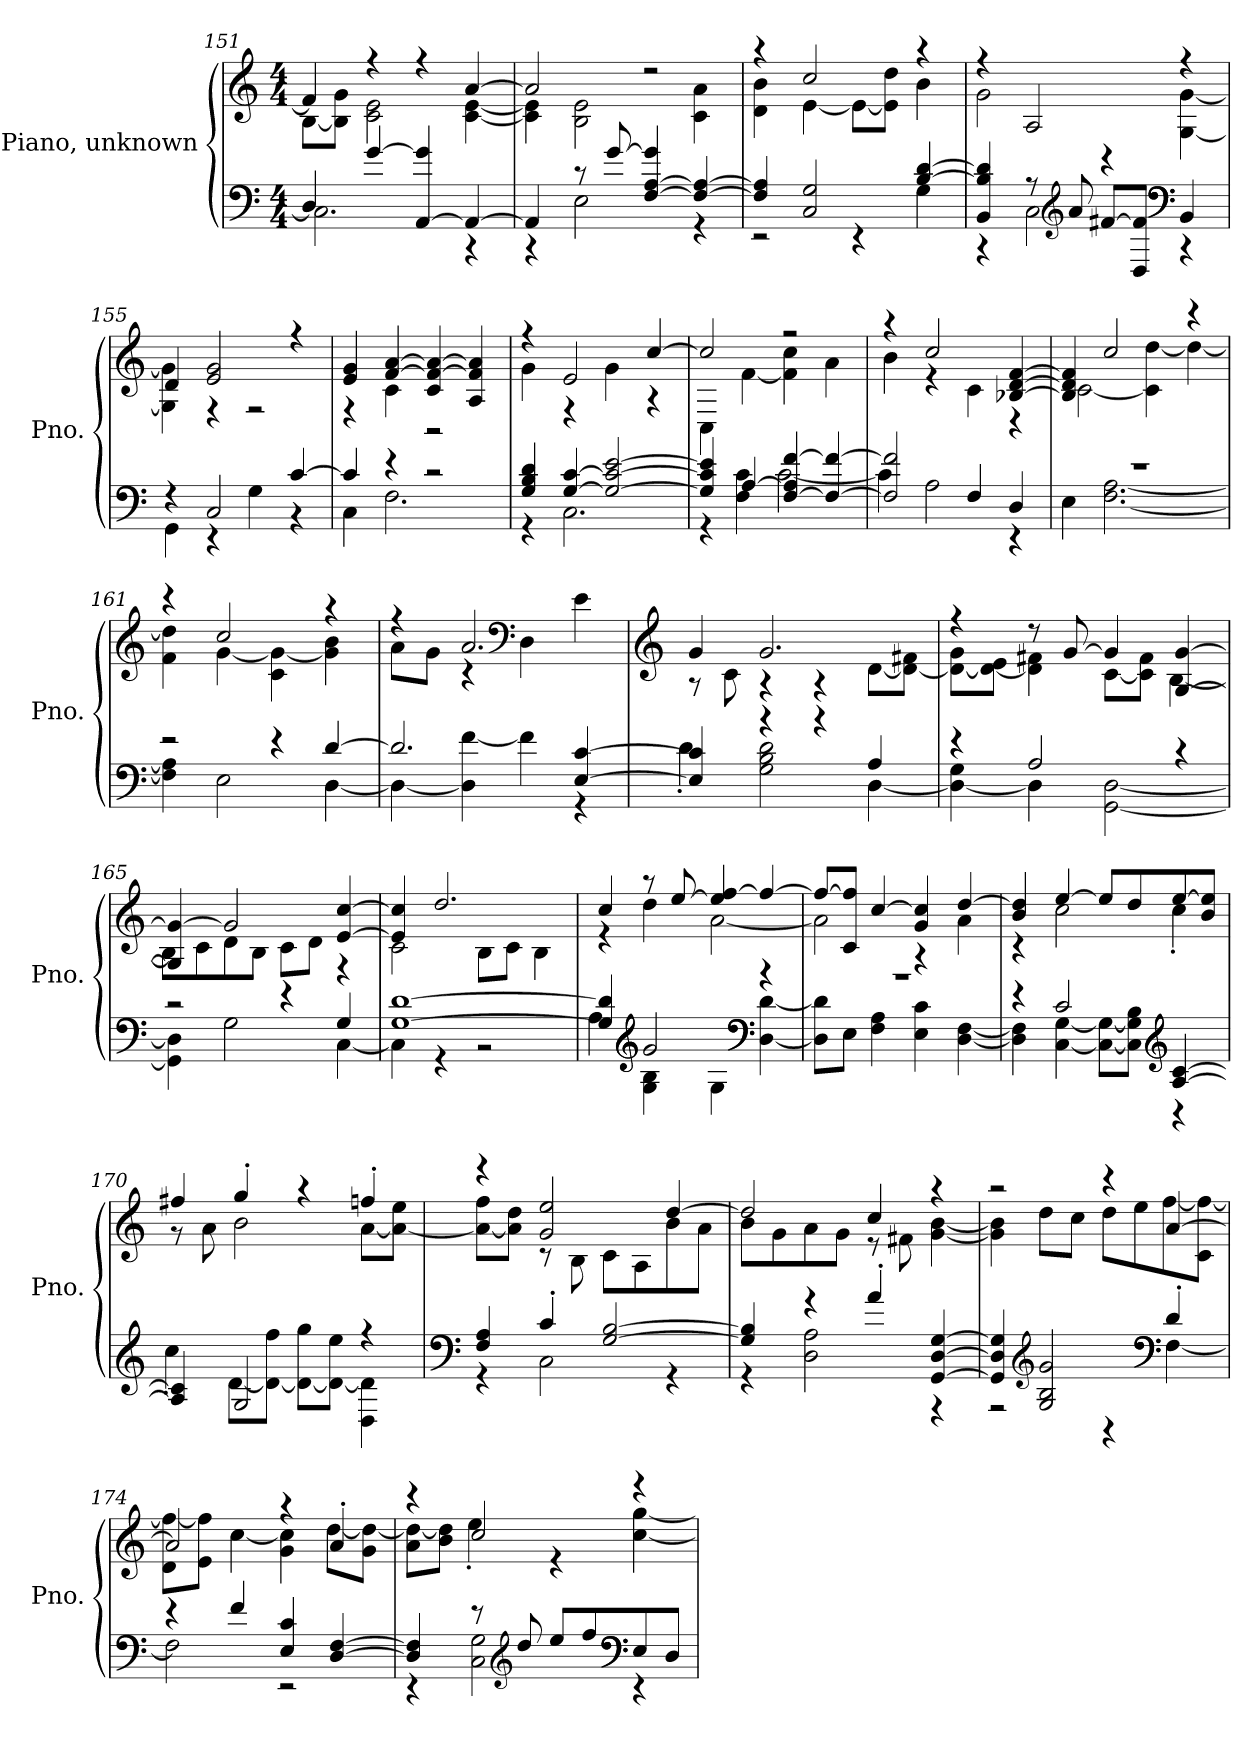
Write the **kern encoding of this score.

**kern	**kern
*part1	*part1
*staff2	*staff1
*I"Piano, unknown	*
*I'Pno.	*
*clefF4	*clefG2
*k[]	*k[]
*M4/4	*M4/4
=151	=151
*^	*^
4D/]	2.C\	4f/]	[8B\L
.	.	.	8B\] 8g\J
[4g/	.	4r	2c\ 2e\
[4AA/ 4g/]	.	4r	.
4AA/_	4r	[4a/	[4c\ [4e\
=152	=152	=152	=152
4AA/]	4r	2a/]	4c\] 4e\]
8r	2E\	.	2B\ 2e\
[8g/	.	.	.
[4F/ [4A/ 4g/]	.	2r	.
4F/_ 4A/_	4r	.	4c\ 4a\
=153	=153	=153	=153
4F/] 4A/]	2r	4r	4d\ 4b\
2C/ 2G/	.	2cc/	[4e\
.	4r	.	8e\L_
.	.	.	8e\] 8dd\J
[4B/ [4d/	4G\	4r	4b\
=154	=154	=154	=154
4BB/ 4B/] 4d/]	4r	4r	2g\
8r	2C\	2A/	.
*clefG2	*	*	*
8a/	.	.	.
[8f#X/L	.	.	4r
8D/ 8f#/]J	.	.	.
*clefF4	*	*	*
4BB/	4r	4r	[4G\ [4g\
!!LO:LB:g=z	!!
=155	=155	=155	=155
4r	4GG\	4d/	4G\] 4g\]
2C/	4r	2e/ 2g/	4r
.	4G\	.	2r
[4c/	4r	4r	.
=156	=156	=156	=156
4c/]	4C\	4e/ 4g/	4r
4r	2.F\	[4f/ [4a/	4c\
2r	.	4c/ 4f/_ 4a/_	2r
.	.	4A/ 4f/] 4a/]	.
=157	=157	=157	=157
4G/ 4B/ 4d/	4r	4r	4g\
[4G/ [4c/	2.C\	2e/	4r
2G/_ 2c/_ [2e/	.	.	4g\
.	.	[4cc/	4r
=158	=158	=158	=158
4G/] 4c/] 4e/]	4r	2cc/]	4C\
[4A/	4F\ 4c\	.	[4f\
[4F/ 4A/] [4f/	[2c\	2r	4f\] 4cc\
4F/_ 4f/_	.	.	4a\
=159	=159	=159	=159
2F/] 2f/]	4c\]	4r	4b\
.	2A\	2cc/	4r
4F/	.	.	4c\
4D/	4r	[4B-X/ [4d/ [4f/	4r
=160	=160	=160	=160
1r	4E\	4B-/] 4d/] 4f/]	[2c\
.	[2.F\ [2.A\	2cc/	.
.	.	.	4c\] [4dd\
.	.	4r	4dd\_
=161	=161	=161	=161
2r	4F\] 4A\]	4r	4f\ 4dd\]
.	2E\	2cc/	[4g\
4r	.	.	4c\ 4g\_
[4d/	[4D\	4r	4g\] 4b\
!!LO:LB:g=z	!!
=162	=162	=162	=162
2.d/]	4D\_	4r	8a\L
.	.	.	8g\J
.	4D\] [4f\	2.a/	4r
*	*	*clefF4	*
.	4f\]	.	4D\
[4E/ [4c/	4r	.	4e\
=163	=163	=163	=163
*	*	*clefG2	*
4E/] 4c/]	4d'\	4g/	8r
.	.	.	8c\
4r	2G\ 2B\ 2d\	2.g/	4r
4r	.	.	4r
4A/	[4D\	.	[8d\L
.	.	.	8d\_ 8f#X\J
=164	=164	=164	=164
4r	4D\_ 4G\	4r	8d\_ 8g\L
.	.	.	8d\_ 8e\J
2A/	4D\]	8r	4d\] 4f#X\
.	.	[8g/	.
.	[2GG\ [2D\	4g/]	[8c\L
.	.	.	8c\] 8f#\J
4r	.	[4G/ [4g/	[4B\
=165	=165	=165	=165
2r	4GG\] 4D\]	4G/] 4g/_	8B\L]
.	.	.	8c\
.	2G\	2g/]	8d\
.	.	.	8B\J
4r	.	.	8c\L
.	.	.	8d\J
4G/	[4C\	[4e/ [4cc/	4r
=166	=166	=166	=166
[1G [1d	4C\]	4e/] 4cc/]	2c\
.	4r	2.dd/	.
.	2r	.	8B\L
.	.	.	8c\J
.	.	.	4B\
!!LO:LB:g=z	!!
=167	=167	=167	=167
4G/] 4d/]	4A\	4cc/	4r
*clefG2	*	*	*
2g/	4G\ 4B\	8r	4dd\
.	.	[8ee/	.
.	4G\	4ee/] [4ff/	[2a\
*clefF4	*	*	*
4r	[4D\ [4d\	4ff/_	.
=168	=168	=168	=168
1r	8D\] 8d\]L	8ff/L_	2a\]
.	8E\J	8c/ 8ff/]J	.
.	4F\ 4A\	[4cc/	.
.	4E\ 4c\	4g/ 4cc/]	4r
.	[4D\ [4F\	[4dd/	4a\
=169	=169	=169	=169
4r	4D\] 4F\]	4b/ 4dd/]	4r
2c/	[4C\ [4G\	[4ee/	2cc\
.	8C\_ 8G\_L	8ee/L]	.
.	8C\] 8G\] 8B\J	8dd/	.
*clefG2	*	*	*
[4A/ [4c/	4r	[8ee/	4cc'\
.	.	8b/ 8ee/]J	.
=170	=170	=170	=170
4A/] 4c/]	4cc'\	4ff#X/	8r
.	.	.	8a\
2G/	[8d\L	4gg'/	2b\
.	8d\_ 8ff\J	.	.
.	8d\_ 8gg\L	4r	.
.	8d\_ 8ee\J	.	.
4r	4D\ 4d\]	4ffn'/	[8a\L
.	.	.	8a\_ 8ee\J
!!LO:PB:g=z	!!
=171	=171	=171	=171
*clefF4	*	*	*
4F/ 4A/	4r	4r	8a\_ 8ff\L
.	.	.	8a\] 8dd\J
4c'/	2C\	2g/ 2ee/	8r
.	.	.	8B\
[2G/ [2B/	.	.	8c\L
.	.	.	8A\
.	4r	[4dd/	8b\
.	.	.	8a\J
=172	=172	=172	=172
4G/] 4B/]	4r	2dd/]	8b\L
.	.	.	8g\
4r	2D\ 2A\	.	8a\
.	.	.	8g\J
4a'/	.	4cc/	8r
.	.	.	8f#X\
[4GG/ [4D/ [4G/	4r	4r	[4g\ [4b\
=173	=173	=173	=173
4GG/] 4D/] 4G/]	2r	2r	4g\] 4b\]
*clefG2	*	*	*
2G/ 2B/ 2g/	.	.	8dd\L
.	.	.	8cc\J
.	4r	4r	8dd\L
.	.	.	8ee\
*clefF4	*	*	*
4d'/	[4F\	[4a/	[8ff\
.	.	.	8c\ 8ff\_J
=174	=174	=174	=174
4r	2F\]	2a/]	8d\ 8ff\_L
.	.	.	8e\ 8ff\]J
4f/	.	.	[4cc\
4E/ 4c/	2r	4r	4g\ 4cc\]
[4D/ [4F/	.	4a'/	[8dd\L
.	.	.	8g\ 8dd\_J
!!LO:LB:g=z	!!
=175	=175	=175	=175
4D/] 4F/]	4r	4r	8a\ 8dd\_L
.	.	.	8b\ 8dd\]J
8r	2C\ 2G\	2cc/	4ee'\
*clefG2	*	*	*
8dd/	.	.	.
8ee/L	.	.	4r
8ff/	.	.	.
*clefF4	*	*	*
8E/	4r	4r	[4cc\ [4gg\
8D/J	.	.	.
*v	*v	*	*
*	*v	*v
=	=
*-	*-
